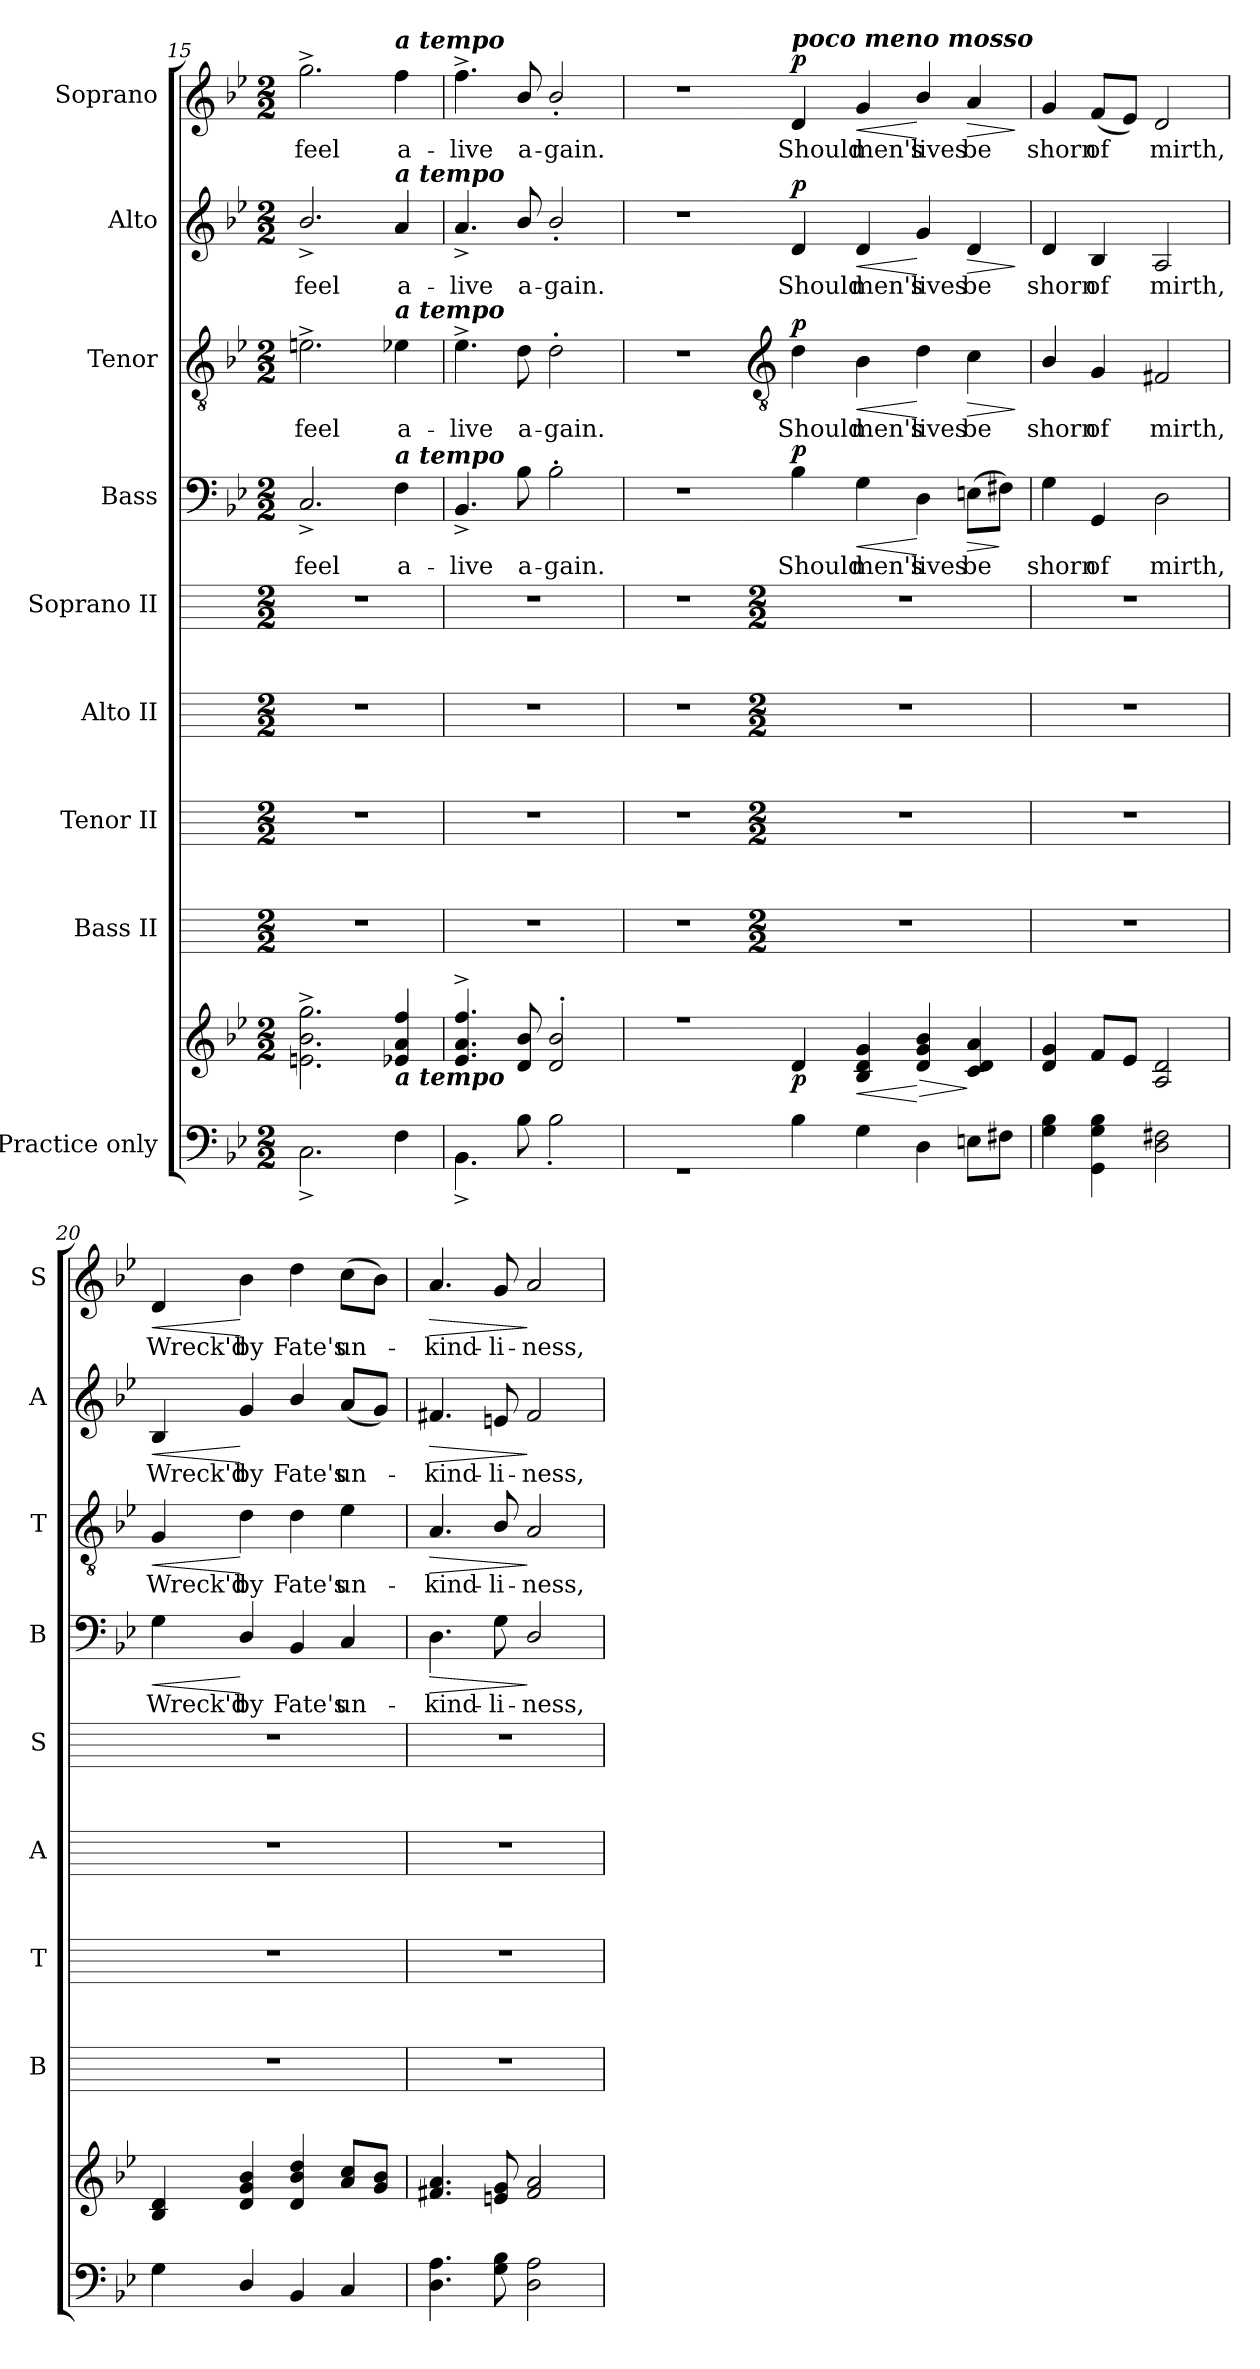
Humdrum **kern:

**kern	**kern	**dynam	**kern	**kern	**kern	**kern	**kern	**text	**dynam	**kern	**text	**dynam	**kern	**text	**dynam	**kern	**text	**dynam
*part9	*part9	*part9	*part8	*part7	*part6	*part5	*part4	*part4	*part4	*part3	*part3	*part3	*part2	*part2	*part2	*part1	*part1	*part1
*staff10	*staff9	*staff9/10	*staff8	*staff7	*staff6	*staff5	*staff4	*staff4	*staff4	*staff3	*staff3	*staff3	*staff2	*staff2	*staff2	*staff1	*staff1	*staff1
*I"Practice only	*	*	*I"Bass II	*I"Tenor II	*I"Alto II	*I"Soprano II	*I"Bass	*	*	*I"Tenor	*	*	*I"Alto	*	*	*I"Soprano	*	*
*	*	*	*I'B	*I'T	*I'A	*I'S	*I'B	*	*	*I'T	*	*	*I'A	*	*	*I'S	*	*
*clefF4	*clefG2	*	*	*	*	*	*clefF4	*	*	*clefGv2	*	*	*clefG2	*	*	*clefG2	*	*
*k[b-e-]	*k[b-e-]	*	*	*	*	*	*k[b-e-]	*	*	*k[b-e-]	*	*	*k[b-e-]	*	*	*k[b-e-]	*	*
*B-:	*B-:	*	*	*	*	*	*B-:	*	*	*B-:	*	*	*B-:	*	*	*B-:	*	*
*M2/2	*M2/2	*	*M2/2	*M2/2	*M2/2	*M2/2	*M2/2	*	*	*M2/2	*	*	*M2/2	*	*	*M2/2	*	*
=15	=15	=15	=15	=15	=15	=15	=15	=15	=15	=15	=15	=15	=15	=15	=15	=15	=15	=15
*^	*^	*	*	*	*	*	*	*	*	*	*	*	*	*	*	*	*	*
!	!	!	!	!	!	!	!	!	!	!LO:LY:b	!	!	!LO:LY:b	!	!	!LO:LY:b	!	!	!LO:LY:b	!
1ryy	2.C^	2.en\^ 2.b-\^ 2.gg\^	1ryy	.	1r	1r	1r	1r	2.C^	-feel	.	2.en^	feel	.	2.b-^/	feel	.	2.gg^	feel	.
!	!	!	!	!	!	!	!	!	!	!	!	!	!	!	!	!	!	!LO:TX:a:Bi:t=a tempo	!	!
!	!	!	!	!	!	!	!	!	!	!	!	!	!	!	!LO:TX:a:Bi:t=a tempo	!	!	!	!	!
!	!	!	!	!	!	!	!	!	!	!	!	!LO:TX:a:Bi:t=a tempo	!	!	!	!	!	!	!	!
!	!	!	!	!	!	!	!	!	!LO:TX:a:Bi:t=a tempo	!	!	!	!	!	!	!	!	!	!	!
!	!	!LO:TX:b:Bi:t=a tempo	!	!	!	!	!	!	!	!	!	!	!	!	!	!	!	!	!	!
!	!	!	!	!	!	!	!	!	!	!LO:LY:b	!	!	!LO:LY:b	!	!	!LO:LY:b	!	!	!LO:LY:b	!
.	4F	4e-X/ 4a/ 4ff/	.	.	.	.	.	.	4F	a-	.	4e-X	a-	.	4a	a-	.	4ff	a-	.
=16	=16	=16	=16	=16	=16	=16	=16	=16	=16	=16	=16	=16	=16	=16	=16	=16	=16	=16	=16	=16
!	!	!	!	!	!	!	!	!	!	!LO:LY:b	!	!	!LO:LY:b	!	!	!LO:LY:b	!	!	!LO:LY:b	!
1ryy	4.BB-^	4.e-/^ 4.a/^ 4.ff/^	1ryy	.	1r	1r	1r	1r	4.BB-^	-live	.	4.e-^	-live	.	4.a^	-live	.	4.ff^	-live	.
!	!	!	!	!	!	!	!	!	!	!LO:LY:b	!	!	!LO:LY:b	!	!	!LO:LY:b	!	!	!LO:LY:b	!
.	8B-	8d/ 8b-/	.	.	.	.	.	.	8B-	a-	.	8d	a-	.	8b-/	a-	.	8b-/	a-	.
!	!	!	!	!	!	!	!	!	!	!LO:LY:b	!	!	!LO:LY:b	!	!	!LO:LY:b	!	!	!LO:LY:b	!
.	2B-'	2d/' 2b-/'	.	.	.	.	.	.	2B-'	-gain.	.	2d'	-gain.	.	2b-'/	-gain.	.	2b-'/	-gain.	.
=17	=17	=17	=17	=17	=17	=17	=17	=17	=17	=17	=17	=17	=17	=17	=17	=17	=17	=17	=17	=17
1ryy	1r	1r	1ryy	.	1r	1r	1r	1r	1r	.	.	1r	.	.	1r	.	.	1r	.	.
*v	*v	*	*	*	*	*	*	*	*	*	*	*	*	*	*	*	*	*	*	*
*	*v	*v	*	*	*	*	*	*	*	*	*	*	*	*	*	*	*	*	*
!!LO:LB:g=z
=18||	=18||	=18||	=18	=18	=18	=18	=18||	=18||	=18||	=18||	=18||	=18||	=18||	=18||	=18||	=18||	=18||	=18||
*	*	*	*	*	*	*	*	*	*	*clefGv2	*	*	*	*	*	*	*	*
*	*	*	*M2/2	*M2/2	*M2/2	*M2/2	*	*	*	*	*	*	*	*	*	*	*	*
*^	*^	*	*	*	*	*	*	*	*	*	*	*	*	*	*	*	*	*
!	!	!	!	!	!	!	!	!	!	!	!	!	!	!	!	!	!	!LO:TX:a:Bi:t=poco meno mosso	!	!
!	!	!LO:TX:a:Bi:t=poco meno mosso	!	!	!	!	!	!	!	!	!	!	!	!	!	!	!	!	!	!
!	!	!	!	!LO:DY:b	!	!	!	!	!	!LO:LY:b	!LO:DY:b	!	!LO:LY:b	!LO:DY:b	!	!LO:LY:b	!LO:DY:b	!	!LO:LY:b	!LO:DY:b
*v	*v	*	*	*	*	*	*	*	*	*	*	*	*	*	*	*	*	*	*	*
*	*v	*v	*	*	*	*	*	*	*	*	*	*	*	*	*	*	*	*	*
4B-	4d	p	1r	1r	1r	1r	4B-	Should	p	4d	Should	p	4d	Should	p	4d	Should	p
!	!	!LO:HP:b	!	!	!	!	!	!LO:LY:b	!LO:HP:b	!	!LO:LY:b	!LO:HP:b	!	!LO:LY:b	!LO:HP:b	!	!LO:LY:b	!LO:HP:b
4G	4B- 4d 4g	<	.	.	.	.	4G	men's	<	4B-	men's	<	4d	men's	<	4g	men's	<
!	!	!LO:HP:n=1:b	!	!	!	!	!	!LO:LY:b	!	!	!LO:LY:b	!	!	!LO:LY:b	!	!	!LO:LY:b	!
4D	4d 4g 4b-	[ >	.	.	.	.	4D	lives	[	4d	lives	[	4g	lives	[	4b-/	lives	[
!	!	!	!	!	!	!	!	!LO:LY:b	!LO:HP:b	!	!LO:LY:b	!LO:HP:b	!	!LO:LY:b	!LO:HP:b	!	!LO:LY:b	!LO:HP:b
8EnL	4c 4d 4a	]	.	.	.	.	(>8EnL	be	>	4c	be	>	4d	be	>	4a	be	>
8F#XJ	.	.	.	.	.	.	8F#XJ)	.	]	.	.	.	.	.	.	.	.	.
.	.	.	.	.	.	.	.	.	.	.	.	]	.	.	]	.	.	]
=19	=19	=19	=19	=19	=19	=19	=19	=19	=19	=19	=19	=19	=19	=19	=19	=19	=19	=19
!	!	!	!	!	!	!	!	!LO:LY:b	!	!	!LO:LY:b	!	!	!LO:LY:b	!	!	!LO:LY:b	!
4G 4B-	4d 4g	.	1r	1r	1r	1r	4G	shorn	.	4B-/	shorn	.	4d	shorn	.	4g	shorn	.
!	!	!	!	!	!	!	!	!LO:LY:b	!	!	!LO:LY:b	!	!	!LO:LY:b	!	!	!LO:LY:b	!
4GG 4G 4B-	8fL	.	.	.	.	.	4GG	of	.	4G	of	.	4B-	of	.	(<8fL	of	.
.	8e-J	.	.	.	.	.	.	.	.	.	.	.	.	.	.	8e-J)	.	.
!	!	!	!	!	!	!	!	!LO:LY:b	!	!	!LO:LY:b	!	!	!LO:LY:b	!	!	!LO:LY:b	!
2D 2F#X	2A 2d	.	.	.	.	.	2D	mirth,	.	2F#X	mirth,	.	2A	mirth,	.	2d	mirth,	.
=20	=20	=20	=20	=20	=20	=20	=20	=20	=20	=20	=20	=20	=20	=20	=20	=20	=20	=20
!	!	!	!	!	!	!	!	!LO:LY:b	!LO:HP:b	!	!LO:LY:b	!LO:HP:b	!	!LO:LY:b	!LO:HP:b	!	!LO:LY:b	!LO:HP:b
4G	4B- 4d	.	1r	1r	1r	1r	4G	Wreck'd	<	4G	Wreck'd	<	4B-	Wreck'd	<	4d	Wreck'd	<
!	!	!	!	!	!	!	!	!LO:LY:b	!	!	!LO:LY:b	!	!	!LO:LY:b	!	!	!LO:LY:b	!
4D/	4d 4g 4b-	.	.	.	.	.	4D/	by	[	4d	by	[	4g	by	[	4b-	by	[
!	!	!	!	!	!	!	!	!LO:LY:b	!	!	!LO:LY:b	!	!	!LO:LY:b	!	!	!LO:LY:b	!
4BB-	4d 4b- 4dd	.	.	.	.	.	4BB-	Fate's	.	4d	Fate's	.	4b-/	Fate's	.	4dd	Fate's	.
!	!	!	!	!	!	!	!	!LO:LY:b	!	!	!LO:LY:b	!	!	!LO:LY:b	!	!	!LO:LY:b	!
4C	8a 8ccL	.	.	.	.	.	4C	un-	.	4e-	un-	.	(<8aL	un-	.	(>8ccL	un-	.
.	8g 8b-J	.	.	.	.	.	.	.	.	.	.	.	8gJ)	.	.	8b-J)	.	.
=21	=21	=21	=21	=21	=21	=21	=21	=21	=21	=21	=21	=21	=21	=21	=21	=21	=21	=21
!	!	!	!	!	!	!	!	!LO:LY:b	!LO:HP:b	!	!LO:LY:b	!LO:HP:b	!	!LO:LY:b	!LO:HP:b	!	!LO:LY:b	!LO:HP:b
4.D 4.A	4.f#X 4.a	.	1r	1r	1r	1r	4.D	-kind-	>	4.A	-kind-	>	4.f#X	kind-	>	4.a	kind-	>
!	!	!	!	!	!	!	!	!LO:LY:b	!	!	!LO:LY:b	!	!	!LO:LY:b	!	!	!LO:LY:b	!
8G 8B-	8en 8g	.	.	.	.	.	8G	-li-	.	8B-/	-li-	.	8en	-li-	.	8g	-li-	.
!	!	!	!	!	!	!	!	!LO:LY:b	!	!	!LO:LY:b	!	!	!LO:LY:b	!	!	!LO:LY:b	!
2D 2A	2f# 2a	.	.	.	.	.	2D/	-ness,	]	2A	-ness,	]	2f#	-ness,	]	2a	-ness,	]
=	=	=	=	=	=	=	=	=	=	=	=	=	=	=	=	=	=	=
*-	*-	*-	*-	*-	*-	*-	*-	*-	*-	*-	*-	*-	*-	*-	*-	*-	*-	*-
